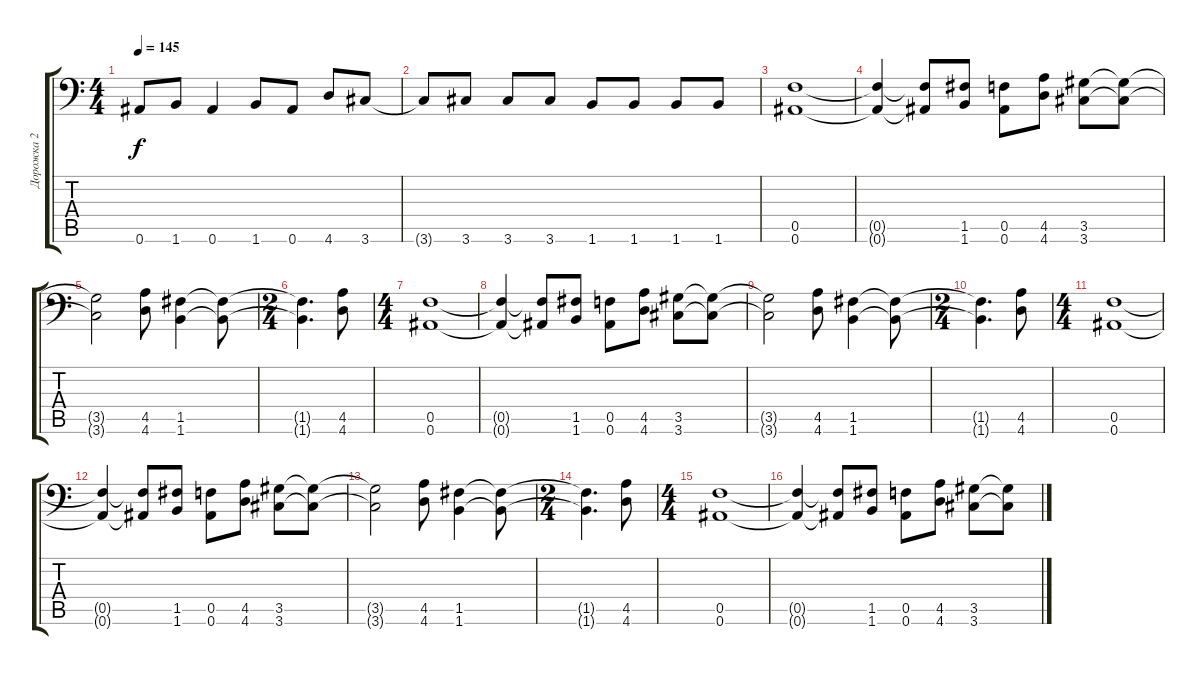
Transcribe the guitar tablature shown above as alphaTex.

\track ("Дорожка 2" "Дорожка 2") {instrument distortionguitar}
\staff {score tabs}
\tuning (C4 G3 Eb3 Bb2 F2 Bb1) {hide}
\ts (4 4)
\tempo 145
\clef f4
\ks c
0.6.8{dy f} 1.6.8 0.6.4 1.6.8 0.6.8 4.6.8 3.6.8 |
3.6{t}.8 3.6.8 3.6.8 3.6.8 1.6.8 1.6.8 1.6.8 1.6.8 |
(0.5 0.6).1 |
(0.5{t} 0.6{t}).4 (0.5{t} 0.6{t}).8 (1.5 1.6).8 (0.5 0.6).8 (4.5 4.6).8 (3.5 3.6).8 (3.5{t} 3.6{t}).8 |
(3.5{t} 3.6{t}).2 (4.5 4.6).8 (1.5 1.6).4 (1.5{t} 1.6{t}).8 |
\ts (2 4)
(1.5{t} 1.6{t}).4{d} (4.5 4.6).8 |
\ts (4 4)
(0.5 0.6).1 |
(0.5{t} 0.6{t}).4 (0.5{t} 0.6{t}).8 (1.5 1.6).8 (0.5 0.6).8 (4.5 4.6).8 (3.5 3.6).8 (3.5{t} 3.6{t}).8 |
(3.5{t} 3.6{t}).2 (4.5 4.6).8 (1.5 1.6).4 (1.5{t} 1.6{t}).8 |
\ts (2 4)
(1.5{t} 1.6{t}).4{d} (4.5 4.6).8 |
\ts (4 4)
(0.5 0.6).1 |
(0.5{t} 0.6{t}).4 (0.5{t} 0.6{t}).8 (1.5 1.6).8 (0.5 0.6).8 (4.5 4.6).8 (3.5 3.6).8 (3.5{t} 3.6{t}).8 |
(3.5{t} 3.6{t}).2 (4.5 4.6).8 (1.5 1.6).4 (1.5{t} 1.6{t}).8 |
\ts (2 4)
(1.5{t} 1.6{t}).4{d} (4.5 4.6).8 |
\ts (4 4)
(0.5 0.6).1 |
(0.5{t} 0.6{t}).4 (0.5{t} 0.6{t}).8 (1.5 1.6).8 (0.5 0.6).8 (4.5 4.6).8 (3.5 3.6).8 (3.5{t} 3.6{t}).8
